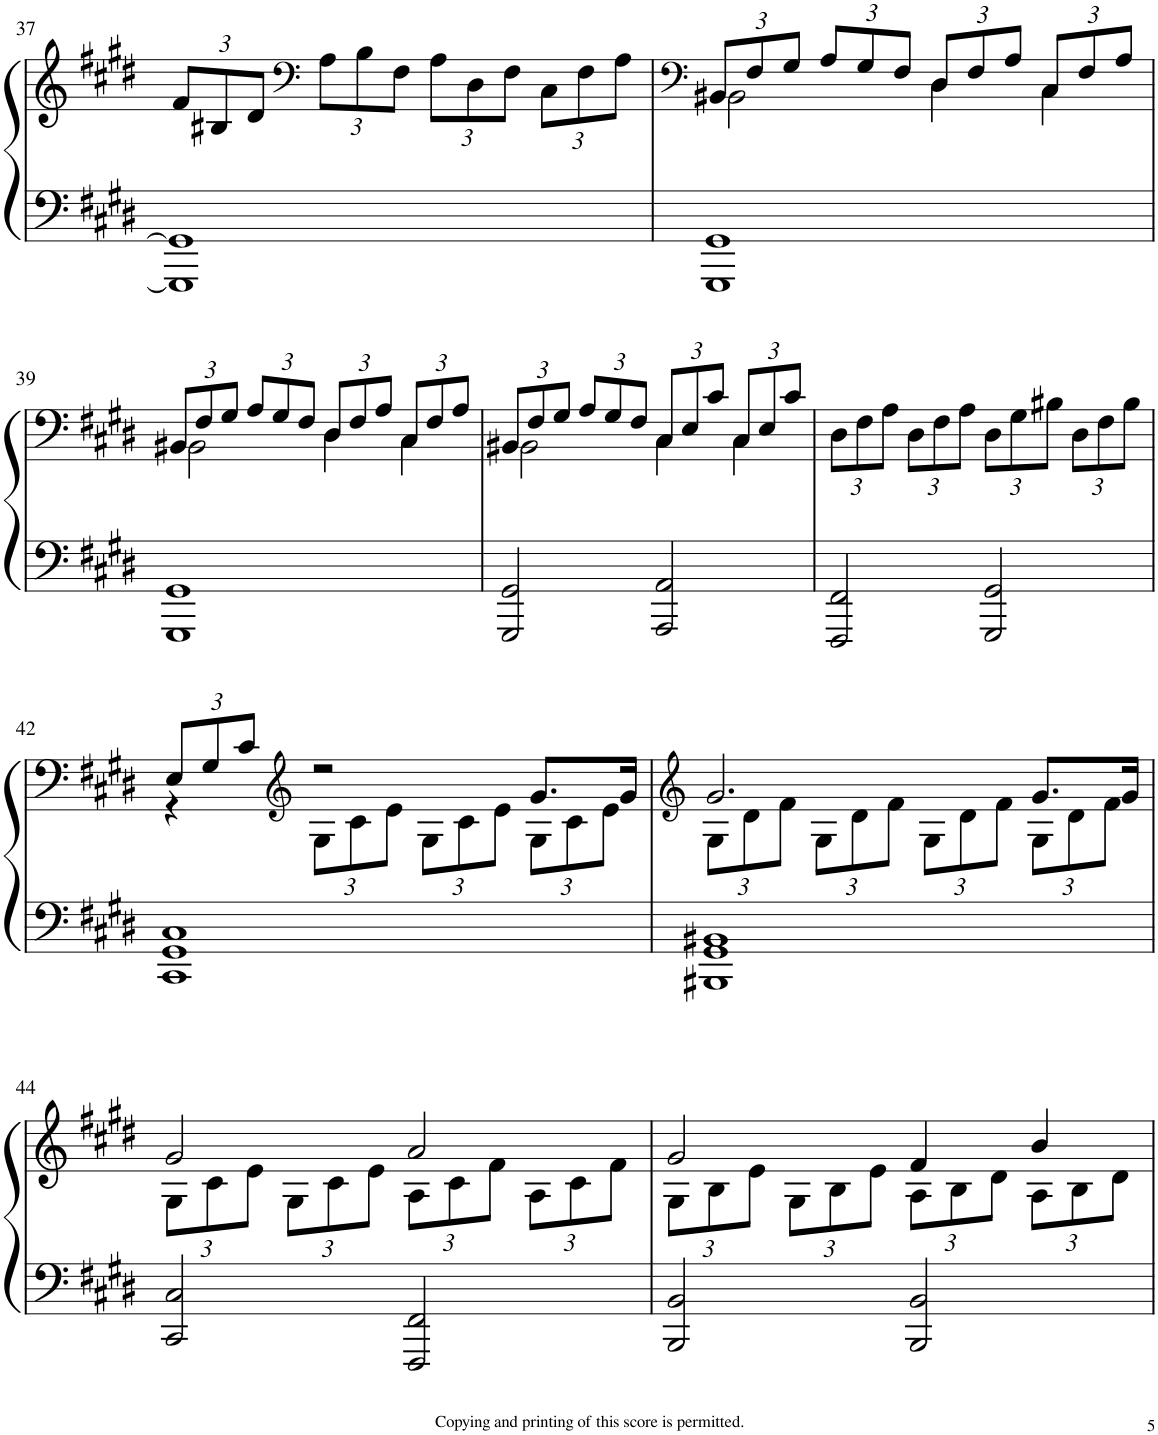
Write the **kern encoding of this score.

**kern	**kern
*part1	*part1
*staff2	*staff1
*I"Piano	*
*I'Pno	*
!!LO:PB:g=z
*clefF4	*clefG2
*k[f#c#g#d#]	*k[f#c#g#d#]
*E:	*E:
*M2/2	*M2/2
*met(c|)	*met(c|)
*	*Xbrackettup
=37	=37
1GGG#] 1GG#]	12f#/L
.	12B#X/
.	12d#/J
*	*clefF4
.	12A\L
.	12B#\
.	12F#\J
.	12A\L
.	12D#\
.	12F#\J
.	12C#\L
.	12F#\
.	12A\J
=38	=38
*	*clefF4
*	*^
1GGG# 1GG#	12BB#X/L	2BB#\
.	12F#/	.
.	12G#/J	.
.	12A/L	.
.	12G#/	.
.	12F#/J	.
.	12D#/L	4D#\
.	12F#/	.
.	12A/J	.
.	12C#/L	4C#\
.	12F#/	.
.	12A/J	.
!!LO:LB:g=z	!!
=39	=39	=39
1GGG# 1GG#	12BB#X/L	2BB#\
.	12F#/	.
.	12G#/J	.
.	12A/L	.
.	12G#/	.
.	12F#/J	.
.	12D#/L	4D#\
.	12F#/	.
.	12A/J	.
.	12C#/L	4C#\
.	12F#/	.
.	12A/J	.
=40	=40	=40
2GGG#/ 2GG#/	12BB#X/L	2BB#\
.	12F#/	.
.	12G#/J	.
.	12A/L	.
.	12G#/	.
.	12F#/J	.
2AAA/ 2AA/	12C#/L	4C#\
.	12E/	.
.	12c#/J	.
.	12C#/L	4C#\
.	12E/	.
.	12c#/J	.
*	*v	*v
=41	=41
2FFF#/ 2FF#/	12D#\L
.	12F#\
.	12A\J
.	12D#\L
.	12F#\
.	12A\J
2GGG#/ 2GG#/	12D#\L
.	12G#\
.	12B#X\J
.	12D#\L
.	12F#\
.	12B#\J
!!LO:LB:g=z
=42	=42
*	*^
1CC# 1GG# 1C#	12E/L	4r
.	12G#/	.
.	12c#/J	.
*	*clefG2	*
.	2r	12G#\L
.	.	12c#\
.	.	12e\J
.	.	12G#\L
.	.	12c#\
.	.	12e\J
.	8.g#/L	12G#\L
.	.	12c#\
.	.	12e\J
.	16g#/Jk	.
=43	=43	=43
*	*clefG2	*
1BBB#X 1GG# 1BB#X	2.g#/	12G#\L
.	.	12d#\
.	.	12f#\J
.	.	12G#\L
.	.	12d#\
.	.	12f#\J
.	.	12G#\L
.	.	12d#\
.	.	12f#\J
.	8.g#/L	12G#\L
.	.	12d#\
.	.	12f#\J
.	16g#/Jk	.
!!LO:LB:g=z	!!
=44	=44	=44
2CC#/ 2C#/	2g#/	12G#\L
.	.	12c#\
.	.	12e\J
.	.	12G#\L
.	.	12c#\
.	.	12e\J
2FFF#/ 2FF#/	2a/	12A\L
.	.	12c#\
.	.	12f#\J
.	.	12A\L
.	.	12c#\
.	.	12f#\J
=45	=45	=45
2BBB/ 2BB/	2g#/	12G#\L
.	.	12B\
.	.	12e\J
.	.	12G#\L
.	.	12B\
.	.	12e\J
2BBB/ 2BB/	4f#/	12A\L
.	.	12B\
.	.	12d#\J
.	4b/	12A\L
.	.	12B\
.	.	12d#\J
*	*v	*v
=	=
*-	*-
